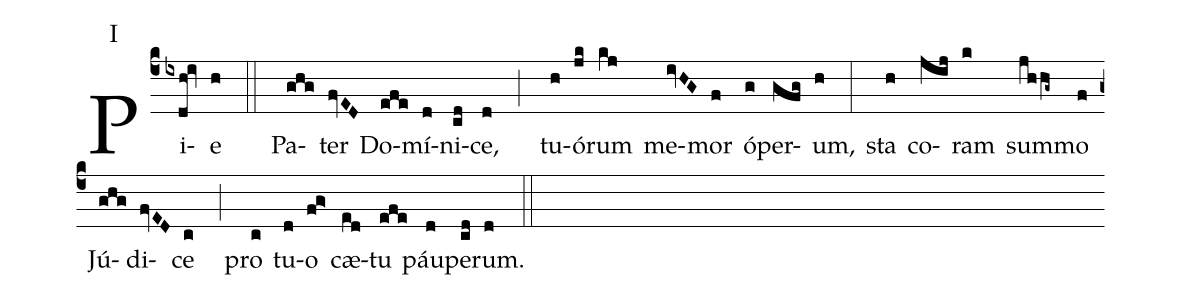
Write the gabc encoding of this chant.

annotation: I;
%%
(c4)
Pi(ixdh!iv)e(h ::) Pa(ghg)ter(fvED) Do(efe)mí(d)ni(cd)ce,(d ;) tu(h)ó(jk)rum(kj) me(ivHG)mor(f) ó(g)per(gfg)um,(h :) sta(h) co(jij)ram(k) sum(jh/hg~)mo(f) Jú(ghg)di(fvED)ce(c ;) pro(c) tu(d)o(fg>) cæ(ed)tu(efe) páu(d)pe(cd)rum.(d ::)
% <i>T.P.</i> Al-(fg>)le(e/fvED/d)lu(cd~)ia(d ::)
